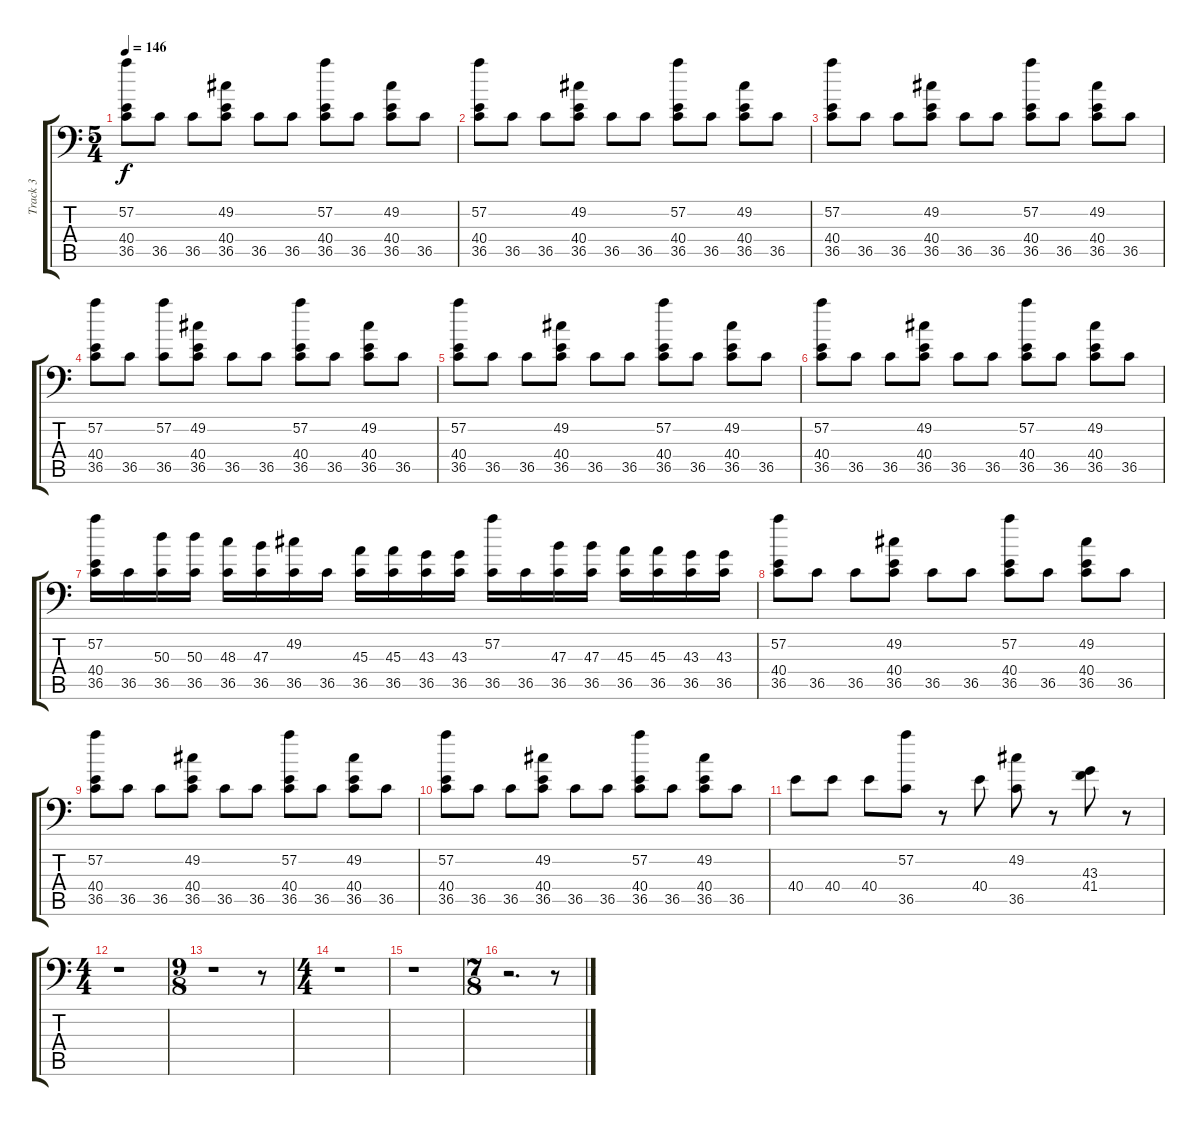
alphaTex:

\track ("Track 3" "Track 3") {instrument acousticgrandpiano}
\staff {score tabs}
\tuning (C-1 C-1 C-1 C-1 C-1 C-1) {hide}
\ts (5 4)
\tempo 146
\clef f4
\ks c
(57.2 40.4 36.5).8{dy f} 36.5.8 36.5.8 (49.2 40.4 36.5).8 36.5.8 36.5.8 (57.2 40.4 36.5).8 36.5.8 (49.2 40.4 36.5).8 36.5.8 |
(57.2 40.4 36.5).8 36.5.8 36.5.8 (49.2 40.4 36.5).8 36.5.8 36.5.8 (57.2 40.4 36.5).8 36.5.8 (49.2 40.4 36.5).8 36.5.8 |
(57.2 40.4 36.5).8 36.5.8 36.5.8 (49.2 40.4 36.5).8 36.5.8 36.5.8 (57.2 40.4 36.5).8 36.5.8 (49.2 40.4 36.5).8 36.5.8 |
(57.2 40.4 36.5).8 36.5.8 (57.2 36.5).8 (49.2 40.4 36.5).8 36.5.8 36.5.8 (57.2 40.4 36.5).8 36.5.8 (49.2 40.4 36.5).8 36.5.8 |
(57.2 40.4 36.5).8 36.5.8 36.5.8 (49.2 40.4 36.5).8 36.5.8 36.5.8 (57.2 40.4 36.5).8 36.5.8 (49.2 40.4 36.5).8 36.5.8 |
(57.2 40.4 36.5).8 36.5.8 36.5.8 (49.2 40.4 36.5).8 36.5.8 36.5.8 (57.2 40.4 36.5).8 36.5.8 (49.2 40.4 36.5).8 36.5.8 |
(57.2 40.4 36.5).16 36.5.16 (50.3 36.5).16 (50.3 36.5).16 (48.3 36.5).16 (47.3 36.5).16 (49.2 36.5).16 36.5.16 (45.3 36.5).16 (45.3 36.5).16 (43.3 36.5).16 (43.3 36.5).16 (57.2 36.5).16 36.5.16 (47.3 36.5).16 (47.3 36.5).16 (45.3 36.5).16 (45.3 36.5).16 (43.3 36.5).16 (43.3 36.5).16 |
(57.2 40.4 36.5).8 36.5.8 36.5.8 (49.2 40.4 36.5).8 36.5.8 36.5.8 (57.2 40.4 36.5).8 36.5.8 (49.2 40.4 36.5).8 36.5.8 |
(57.2 40.4 36.5).8 36.5.8 36.5.8 (49.2 40.4 36.5).8 36.5.8 36.5.8 (57.2 40.4 36.5).8 36.5.8 (49.2 40.4 36.5).8 36.5.8 |
(57.2 40.4 36.5).8 36.5.8 36.5.8 (49.2 40.4 36.5).8 36.5.8 36.5.8 (57.2 40.4 36.5).8 36.5.8 (49.2 40.4 36.5).8 36.5.8 |
40.4.8 40.4.8 40.4.8 (57.2 36.5).8 r.8 40.4.8 (49.2 36.5).8 r.8 (43.3 41.4).8 r.8 |
\ts (4 4)
r.1 |
\ts (9 8)
r.1 r.8 |
\ts (4 4)
r.1 |
r.1 |
\ts (7 8)
r.2{d} r.8
